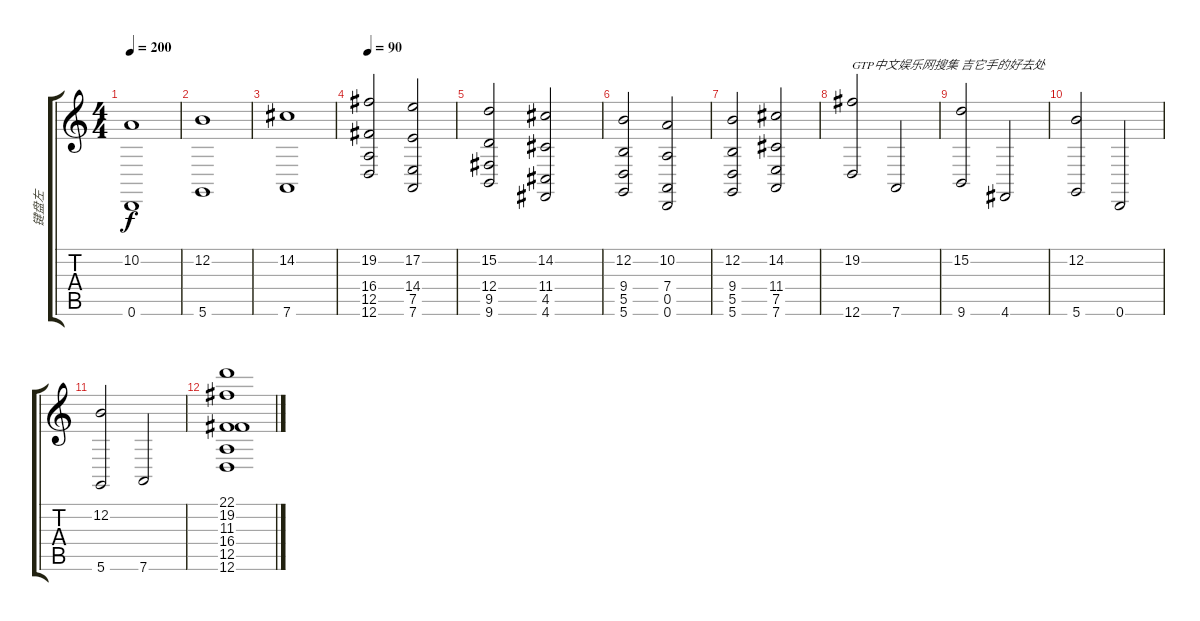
\track ("键盘左" "键盘左") {instrument stringensemble2}
\staff {score tabs}
\tuning (E4 B3 G3 D3 A2 D2) {hide}
\ts (4 4)
\tempo 200
\clef g2
\ks c
(10.2 0.6).1{dy f} |
(12.2 5.6).1 |
(14.2 7.6).1 |
\tempo 90
(19.2 16.4 12.5 12.6).2 (17.2 14.4 7.5 7.6).2 |
(15.2 12.4 9.5 9.6).2 (14.2 11.4 4.5 4.6).2 |
(12.2 9.4 5.5 5.6).2 (10.2 7.4 0.5 0.6).2 |
(12.2 9.4 5.5 5.6).2 (14.2 11.4 7.5 7.6).2 |
(19.2 12.6).2{txt "GTP中文娱乐网搜集 吉它手的好去处"} 7.6.2 |
(15.2 9.6).2 4.6.2 |
(12.2 5.6).2 0.6.2 |
(12.2 5.6).2 7.6.2 |
(22.1 19.2 11.3 16.4 12.5 12.6).1
